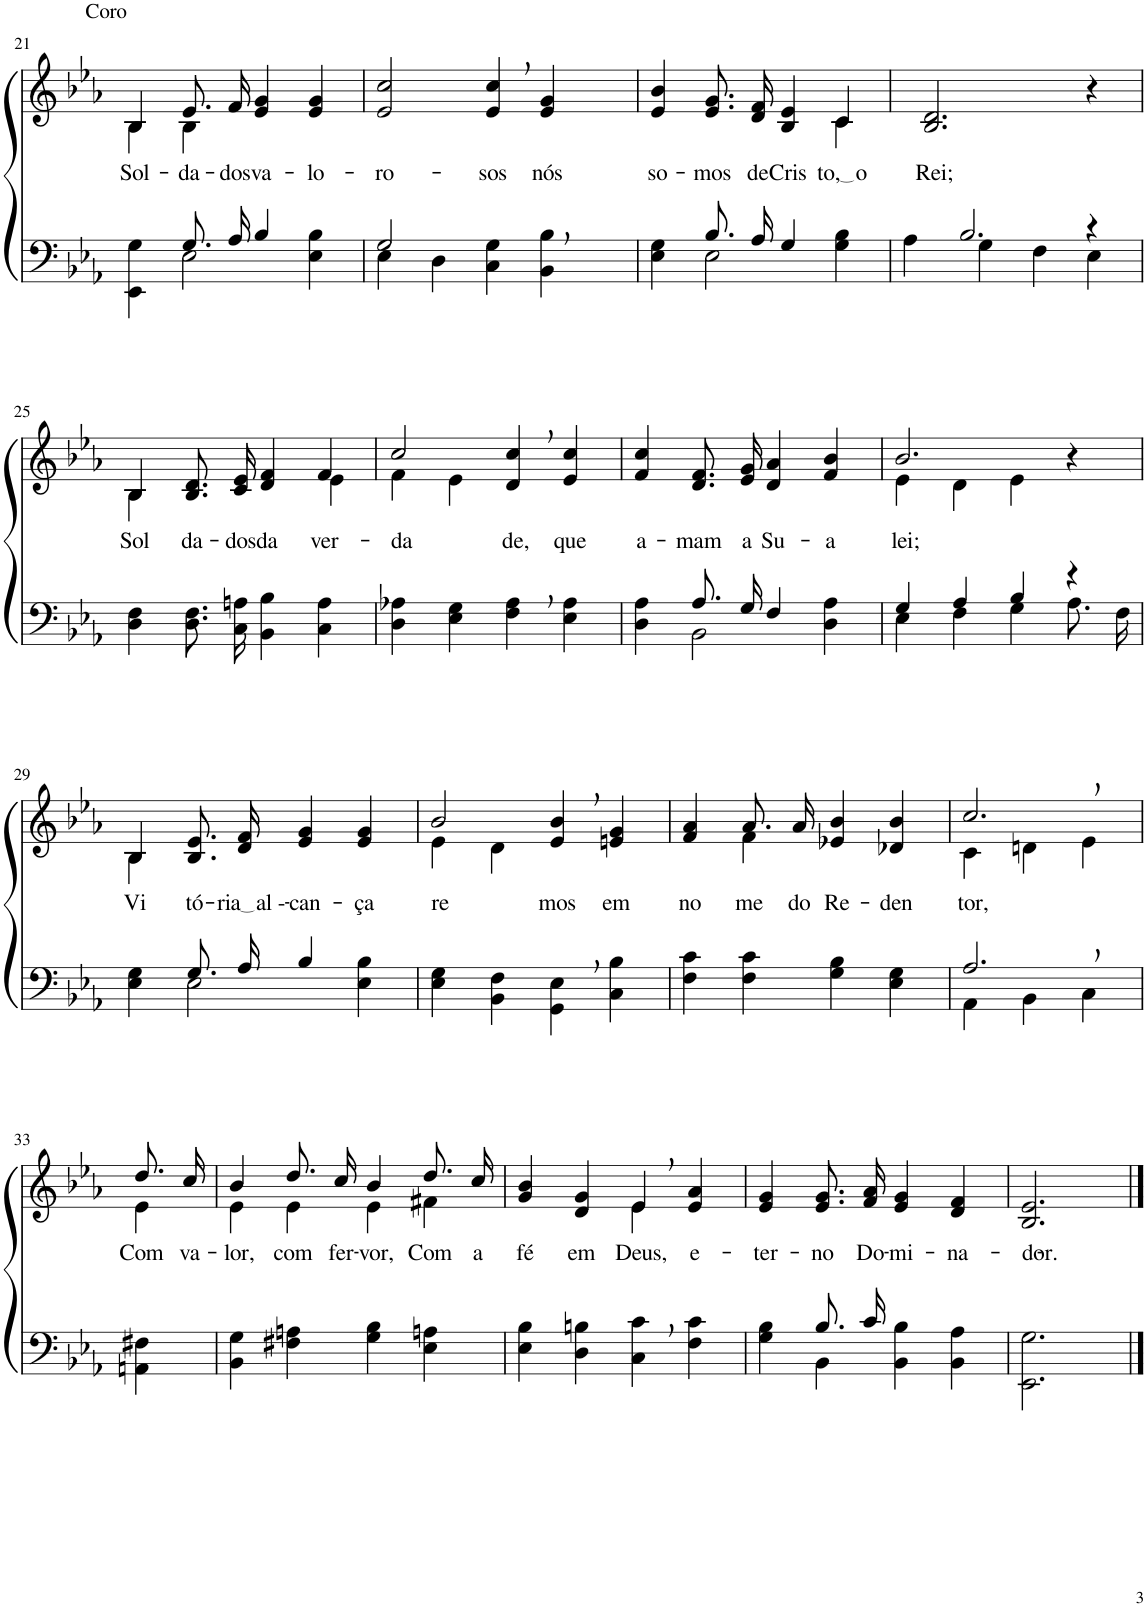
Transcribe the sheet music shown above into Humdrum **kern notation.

**kern	**kern	**text
*part2	*part1	*part1
*staff2	*staff1	*staff1
*I"Parte III e IV	*I"Parte I e II	*
!!LO:PB:g=z
*clefF4	*clefG2	*
*Trd-1c-2	*Trd-1c-2	*
*k[b-e-a-]	*k[b-e-a-]	*
*M4/4	*M4/4	*
=21	=21	=21
*^	*^	*
!	!	!LO:TX:a:t=Coro	!	!
!	!	!	!	!LO:LY:b
4ryy	4EE-\ 4G\	4B-/	4B-\	Sol-
!	!	!	!	!LO:LY:b
8.G/L	2E-\	8.e-/L	4B-\	-da-
!	!	!	!	!LO:LY:b
16A-/Jk	.	16f/Jk	.	-dos
!	!	!	!	!LO:LY:b
4B-/	.	4e-/ 4g/	2ryy	va-
!	!	!	!	!LO:LY:b
4ryy	4E-\ 4B-\	4e-/ 4g/	.	-lo-
*	*	*v	*v	*
=22	=22	=22	=22
!	!	!	!LO:LY:b
2G/	4E-\	2e-/ 2cc/	-ro-
.	4D\	.	.
!	!	!	!LO:LY:b
2ryy	4C\ 4G\	4e-/, 4cc/,	-sos
!	!	!	!LO:LY:b
.	4BB-\ 4B-\	4e-/ 4g/	nós
=23	=23	=23	=23
!	!	!	!LO:LY:b
*	*	*^	*
4ryy	4E-\ 4G\	4e-/ 4b-/	2.ryy	so-
!	!	!	!	!LO:LY:b
8.B-/L	2E-\	8.e-/ 8.g/L	.	-mos
!	!	!	!	!LO:LY:b
16A-/Jk	.	16d/ 16f/Jk	.	de
!	!	!	!	!LO:LY:b
4G/	.	4B-/ 4e-/	.	Cris-
!	!	!	!	!LO:LY:b
4ryy	4G\ 4B-\	4c/	4c\	to, o
=24	=24	=24	=24	=24
!	!	!	!	!LO:LY:b
*	*	*v	*v	*
2.B-/	4A-\	2.B-/ 2.d/	Rei;
.	4G\	.	.
.	4F\	.	.
4r	4E-\	4r	.
!!LO:LB:g=z
=25	=25	=25	=25
*	*	*^	*
!	!	!	!	!LO:LY:b
*v	*v	*	*	*
4D\ 4F\	4B-/	4B-\	Sol-
!	!	!	!LO:LY:b
8.D\ 8.F\L	8.B-/ 8.d/L	2ryy	da-
!	!	!	!LO:LY:b
16C\ 16An\Jk	16c/ 16e-/Jk	.	-dos
!	!	!	!LO:LY:b
4BB-\ 4B-\	4d/ 4f/	.	da
!	!	!	!LO:LY:b
4C\ 4A\	4f/	4e-\	-ver-
=26	=26	=26	=26
!	!	!	!LO:LY:b
4D\ 4A-X\	2cc/	4f\	-da-
4E-\ 4G\	.	4e-\	.
!	!	!	!LO:LY:b
4F\, 4A-\,	4d/, 4cc/,	2ryy	-de,
!	!	!	!LO:LY:b
4E-\ 4A-\	4e-/ 4cc/	.	que
*	*v	*v	*
=27	=27	=27
*^	*	*
!	!	!	!LO:LY:b
4ryy	4D\ 4A-\	4f/ 4cc/	a-
!	!	!	!LO:LY:b
8.A-/L	2BB-\	8.d/ 8.f/L	-mam
!	!	!	!LO:LY:b
16G/Jk	.	16e-/ 16g/Jk	a
!	!	!	!LO:LY:b
4F/	.	4d/ 4a-/	Su-
!	!	!	!LO:LY:b
4ryy	4D\ 4A-\	4f/ 4b-/	-a
=28	=28	=28	=28
*	*	*^	*
!	!	!	!	!LO:LY:b
4G/	4E-\	2.b-/	4e-\	lei;
4A-/	4F\	.	4d\	.
4B-/	4G\	.	4e-\	.
4r	8.A-\L	4r	4ryy	.
.	16F\Jk	.	.	.
!!LO:LB:g=z	!!
=29	=29	=29	=29	=29
!	!	!	!	!LO:LY:b
4ryy	4E-\ 4G\	4B-/	4B-\	Vi-
!	!	!	!	!LO:LY:b
8.G/L	2E-\	8.B-/ 8.e-/L	2.ryy	-tó-
!	!	!	!	!LO:LY:b
16A-/Jk	.	16d/ 16f/Jk	.	ria al -
!	!	!	!	!LO:LY:b
4B-/	.	4e-/ 4g/	.	-can-
!	!	!	!	!LO:LY:b
4ryy	4E-\ 4B-\	4e-/ 4g/	.	-ça-
=30	=30	=30	=30	=30
!	!	!	!	!LO:LY:b
*v	*v	*	*	*
4E-\ 4G\	2b-/	4e-\	-re-
4BB-\ 4F\	.	4d\	.
!	!	!	!LO:LY:b
4GG\, 4E-\,	4e-/, 4b-/,	2ryy	mos
!	!	!	!LO:LY:b
4C\ 4B-\	4en/ 4g/	.	em
=31	=31	=31	=31
!	!	!	!LO:LY:b
4F\ 4c\	4f/ 4a-/	4ryy	no-
!	!	!	!LO:LY:b
4F\ 4c\	8.a-/L	4f\	-me
!	!	!	!LO:LY:b
.	16a-/Jk	.	do
!	!	!	!LO:LY:b
4G\ 4B-\	4e-X/ 4b-/	2ryy	Re-
!	!	!	!LO:LY:b
4E-\ 4G\	4d-X/ 4b-/	.	-den-
=32	=32	=32	=32
*^	*	*	*
!	!	!	!	!LO:LY:b
2.A-,/	4AA-\	2.cc,/	4c\	-tor,
.	4BB-\	.	4dn\	.
.	4C\	.	4e-\	.
!!LO:LB:g=z	!!
=33	=33	=33	=33	=33
!	!	!	!	!LO:LY:b
*v	*v	*	*	*
4AAn\ 4F#X\	8.dd/L	4e-\	Com
!	!	!	!LO:LY:b
.	16cc/Jk	.	va-
=34	=34	=34	=34
!	!	!	!LO:LY:b
4BB-\ 4G\	4b-/	4e-\	-lor,
!	!	!	!LO:LY:b
4F#X\ 4An\	8.dd/L	4e-\	com
!	!	!	!LO:LY:b
.	16cc/Jk	.	fer-
!	!	!	!LO:LY:b
4G\ 4B-\	4b-/	4e-\	vor,
!	!	!	!LO:LY:b
4E-\ 4An\	8.dd/L	4f#X\	Com
!	!	!	!LO:LY:b
.	16cc/Jk	.	a
=35	=35	=35	=35
!	!	!	!LO:LY:b
4E-\ 4B-\	4g/ 4b-/	2ryy	fé
!	!	!	!LO:LY:b
4D\ 4Bn\	4d/ 4g/	.	em
!	!	!	!LO:LY:b
4C\, 4c\,	4e-,/	4e-\	Deus,
!	!	!	!LO:LY:b
4F\ 4c\	4e-/ 4a-/	4ryy	e-
=36	=36	=36	=36
*^	*	*	*
!	!	!	!	!LO:LY:b
*	*	*v	*v	*
4ryy	4G\ 4B-\	4e-/ 4g/	-ter-
!	!	!	!LO:LY:b
8.B-/L	4BB-\	8.e-/ 8.g/L	-no
!	!	!	!LO:LY:b
16c/Jk	.	16f/ 16a-/Jk	Do-
!	!	!	!LO:LY:b
4ryy	4BB-\ 4B-\	4e-/ 4g/	-mi-
!	!	!	!LO:LY:b
4ryy	4BB-\ 4A-\	4d/ 4f/	-na-
=37	=37	=37	=37
!	!	!	!LO:LY:b
*v	*v	*	*
2.EE-\ 2.G\	2.B-/ 2.e-/	-dor.-
==	==	==
*-	*-	*-
